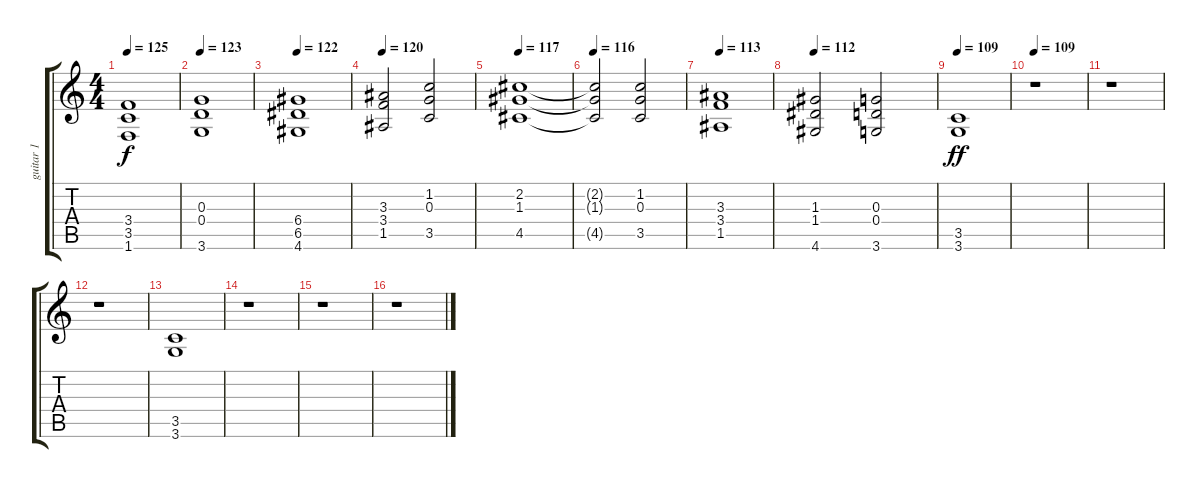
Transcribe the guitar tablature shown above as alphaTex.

\track ("guitar 1" "guitar 1") {instrument distortionguitar}
\staff {score tabs}
\tuning (E4 B3 G3 D3 A2 E2) {hide}
\ts (4 4)
\tempo 125
\clef g2
\ks c
(3.4 3.5 1.6).1{dy f} |
\tempo 123
(0.3 0.4 3.6).1 |
\tempo 122
(6.4 6.5 4.6).1 |
\tempo 120
(3.3 3.4 1.5).2 (1.2 0.3 3.5).2 |
\tempo 117
(2.2 1.3 4.5).1 |
\tempo 116
(2.2{t} 1.3{t} 4.5{t}).2 (1.2 0.3 3.5).2 |
\tempo 113
(3.3 3.4 1.5).1 |
\tempo 112
(1.3 1.4 4.6).2 (0.3 0.4 3.6).2 |
\tempo 109
(3.5 3.6).1{dy ff} |
\tempo 109
r.1 |
r.1 |
r.1 |
(3.5 3.6).1 |
r.1 |
r.1 |
r.1
